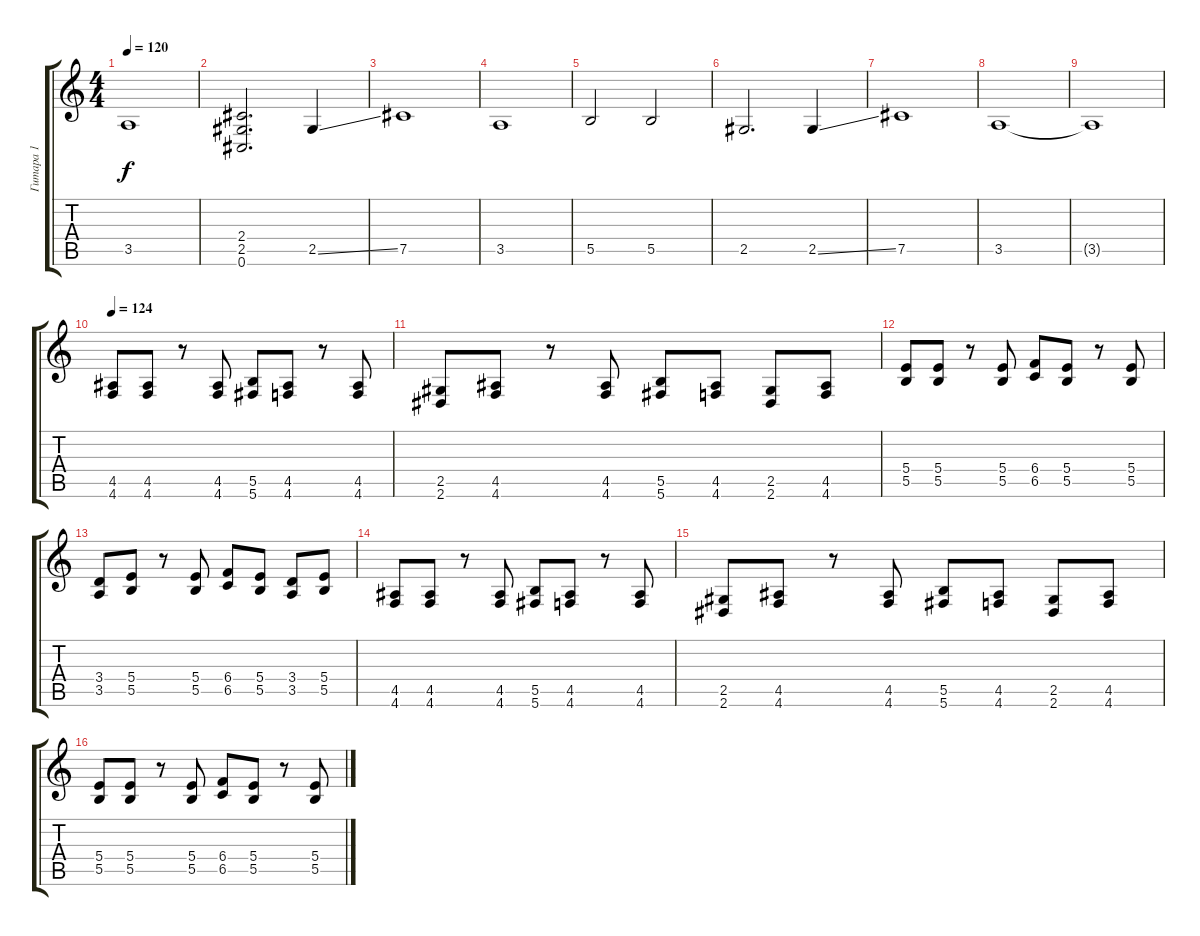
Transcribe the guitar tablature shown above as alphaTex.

\track ("Гитара 1" "Гитара 1") {instrument overdrivenguitar}
\staff {score tabs}
\tuning (Db4 Ab3 E3 B2 Gb2 Db2) {hide}
\ts (4 4)
\tempo 120
\clef g2
\ks c
3.5{t}.1{dy f} |
(2.4 2.5 0.6).2{d} 2.5{ss}.4 |
7.5.1 |
3.5.1 |
5.5.2 5.5.2 |
2.5.2{d} 2.5{ss}.4 |
7.5.1 |
3.5.1 |
3.5{t}.1 |
\tempo 124
(4.5 4.6).8 (4.5 4.6).8 r.8 (4.5 4.6).8 (5.5 5.6).8 (4.5 4.6).8 r.8 (4.5 4.6).8 |
(2.5 2.6).8 (4.5 4.6).8 r.8 (4.5 4.6).8 (5.5 5.6).8 (4.5 4.6).8 (2.5 2.6).8 (4.5 4.6).8 |
(5.4 5.5).8 (5.4 5.5).8 r.8 (5.4 5.5).8 (6.4 6.5).8 (5.4 5.5).8 r.8 (5.4 5.5).8 |
(3.4 3.5).8 (5.4 5.5).8 r.8 (5.4 5.5).8 (6.4 6.5).8 (5.4 5.5).8 (3.4 3.5).8 (5.4 5.5).8 |
(4.5 4.6).8 (4.5 4.6).8 r.8 (4.5 4.6).8 (5.5 5.6).8 (4.5 4.6).8 r.8 (4.5 4.6).8 |
(2.5 2.6).8 (4.5 4.6).8 r.8 (4.5 4.6).8 (5.5 5.6).8 (4.5 4.6).8 (2.5 2.6).8 (4.5 4.6).8 |
(5.4 5.5).8 (5.4 5.5).8 r.8 (5.4 5.5).8 (6.4 6.5).8 (5.4 5.5).8 r.8 (5.4 5.5).8
